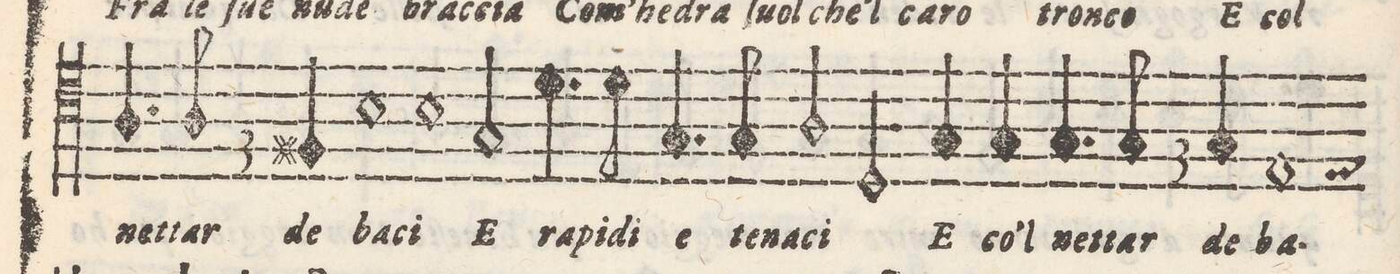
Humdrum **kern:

**kern	**text
*I"Quinto	*
*clefC4	*
*k[]	*
*M2/1	*
3.A/	net-
6A/	-tar
3F#X/	de
1Bny	ba-
=12-	=12-
1B	-ci
2G/	E
4.d\	ra-
8d\	-pi-
=13-	=13-
4.G/	-di e
8G/	te-
2A/	-na-
2D/	-ci
4G/	E
4G/	co'l
=14-	=14-
3.G/	net-
6G/	-tar
3G/	de
1E	ba-
=15-	=15-
*-	*-
